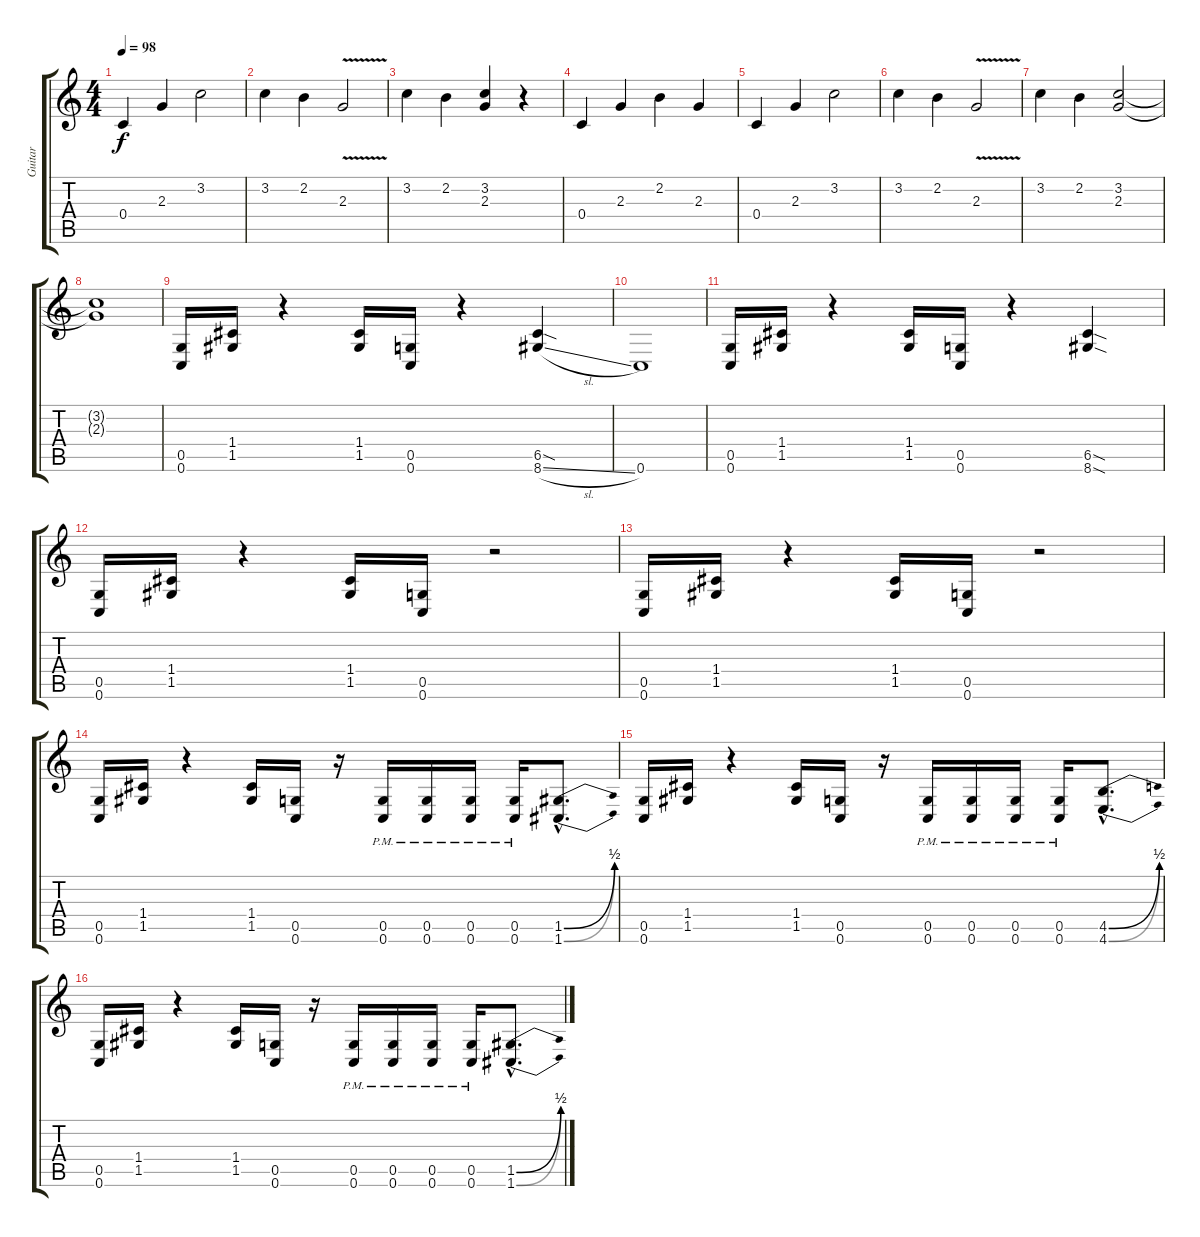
\track ("Guitar" "Guitar") {instrument overdrivenguitar}
\staff {score tabs}
\tuning (D4 A3 F3 C3 G2 C2) {hide}
\ts (4 4)
\tempo 98
\clef g2
\ks c
0.4.4{dy f} 2.3.4 3.2.2 |
3.2.4 2.2.4 2.3{v}.2 |
3.2.4{instrument overdrivenguitar} 2.2.4 (3.2 2.3).4 r.4 |
0.4.4{instrument electricguitarclean} 2.3.4 2.2.4 2.3.4 |
0.4.4 2.3.4 3.2.2 |
3.2.4 2.2.4 2.3{v}.2 |
3.2.4{instrument overdrivenguitar} 2.2.4 (3.2 2.3).2 |
\section ("" "")
(3.2{t} 2.3{t}).1 |
(0.5 0.6).16{volume 13} (1.4 1.5).16 r.4 (1.4 1.5).16 (0.5 0.6).16 r.4 (6.5{sod} 8.6{sl}).4 |
0.6.1 |
(0.5 0.6).16 (1.4 1.5).16 r.4 (1.4 1.5).16 (0.5 0.6).16 r.4 (6.5{sod} 8.6{sod}).4 |
(0.5 0.6).16 (1.4 1.5).16 r.4 (1.4 1.5).16 (0.5 0.6).16 r.2 |
(0.5 0.6).16 (1.4 1.5).16 r.4 (1.4 1.5).16 (0.5 0.6).16 r.2 |
(0.5 0.6).16 (1.4 1.5).16 r.4 (1.4 1.5).16 (0.5 0.6).16 r.16 (0.5{pm} 0.6{pm}).16 (0.5{pm} 0.6{pm}).16 (0.5{pm} 0.6{pm}).16 (0.5{pm} 0.6{pm}).16 (1.5{be (bend 0 0 60 2) hac} 1.6{be (bend 0 0 60 2) hac}).8{d} |
(0.5 0.6).16 (1.4 1.5).16 r.4 (1.4 1.5).16 (0.5 0.6).16 r.16 (0.5{pm} 0.6{pm}).16 (0.5{pm} 0.6{pm}).16 (0.5{pm} 0.6{pm}).16 (0.5{pm} 0.6{pm}).16 (4.5{be (bend 0 0 60 2) hac} 4.6{be (bend 0 0 60 2) hac}).8{d} |
(0.5 0.6).16 (1.4 1.5).16 r.4 (1.4 1.5).16 (0.5 0.6).16 r.16 (0.5{pm} 0.6{pm}).16 (0.5{pm} 0.6{pm}).16 (0.5{pm} 0.6{pm}).16 (0.5{pm} 0.6{pm}).16 (1.5{be (bend 0 0 60 2) hac} 1.6{be (bend 0 0 60 2) hac}).8{d}
